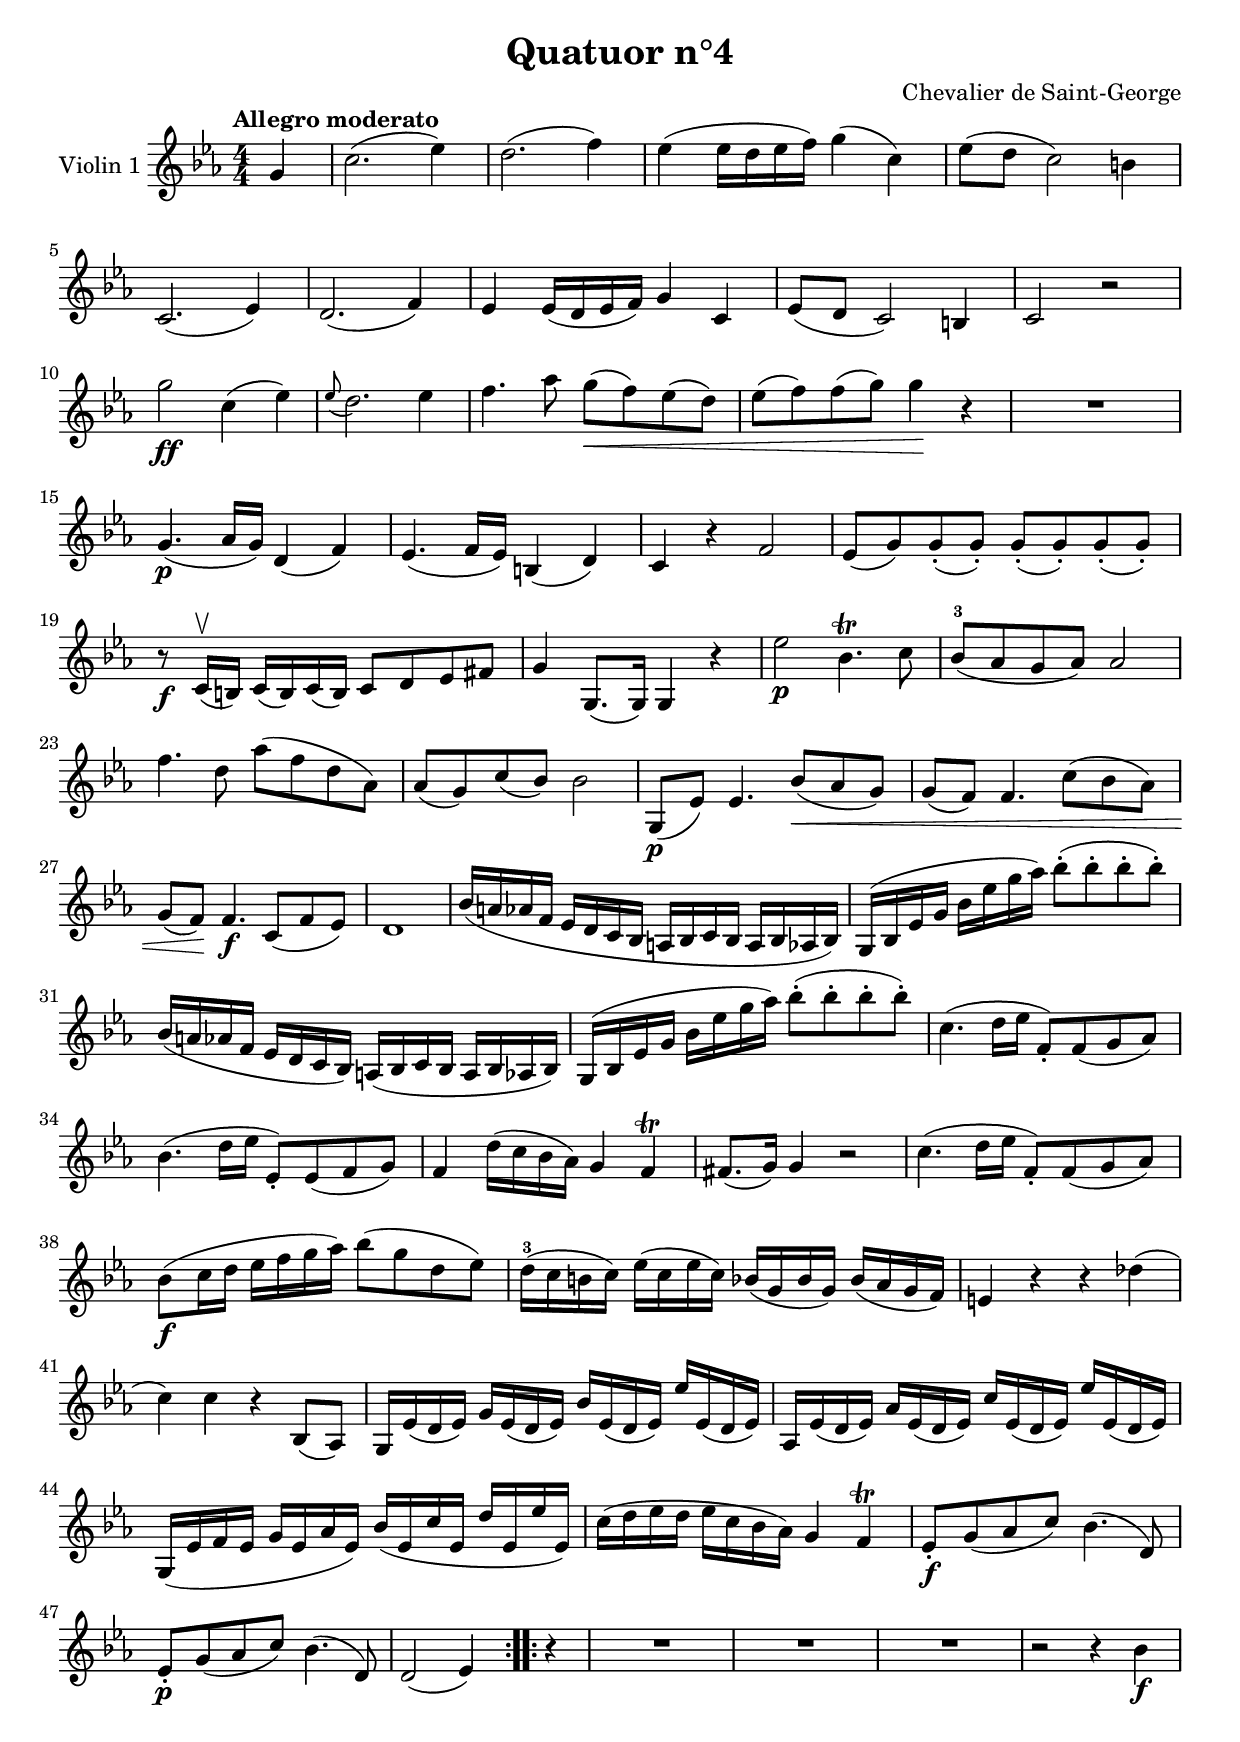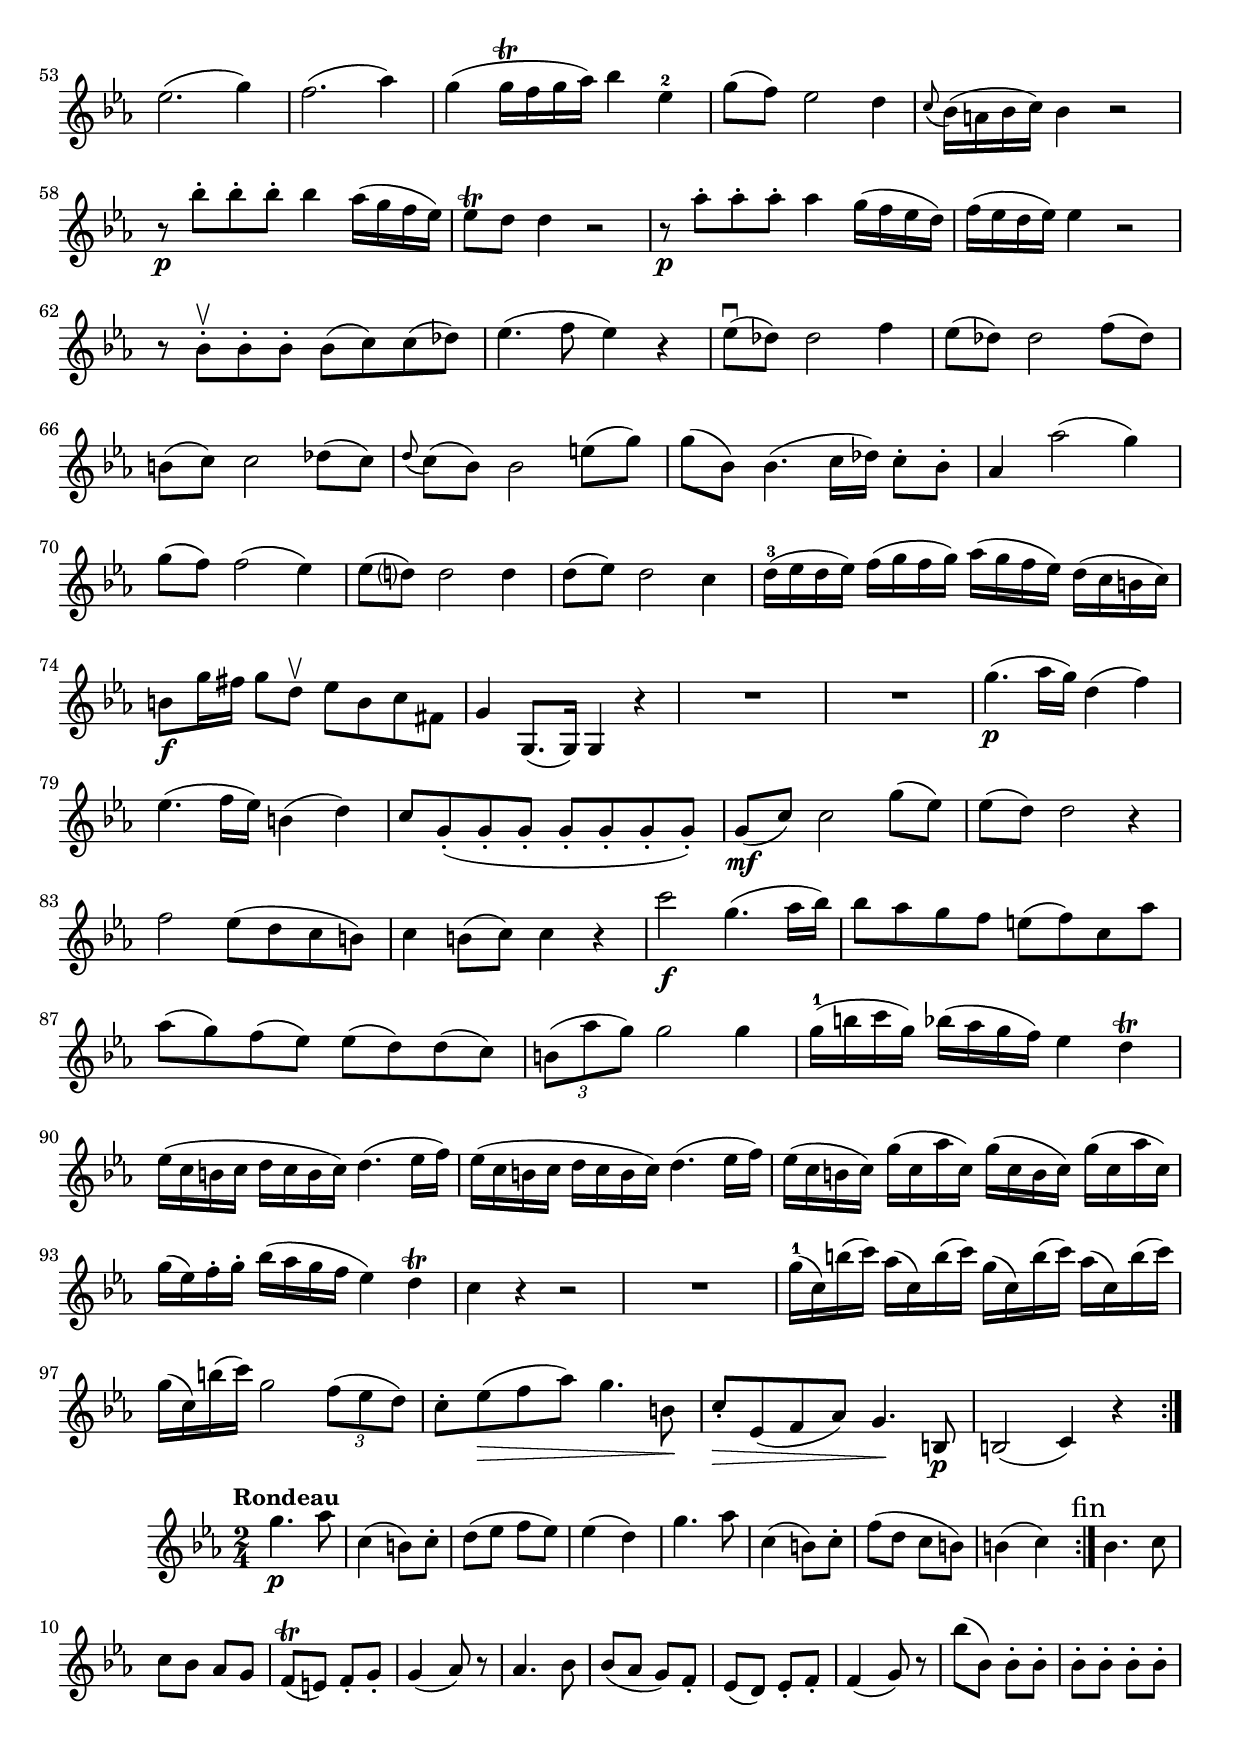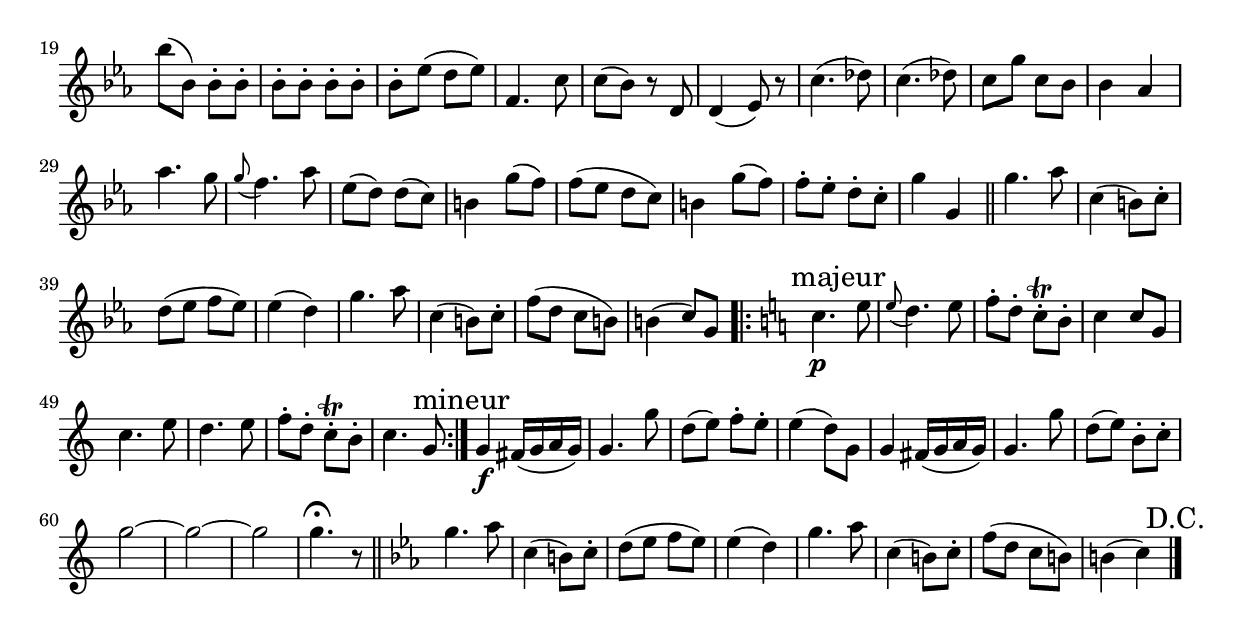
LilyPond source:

\version "2.14.2"

\include "util.ly"
\version "2.14.2"

violinIMI = \relative c'' 
{
  \repeat volta 2 
  {
    \partial 4 g4 | %m0
    c2.( ef4) | %m2
    d2.( f4) | %m3
    ef( ef16 d ef f) g4( c,) | %m4
    ef8( d c2) b4 | %m5
    c,2.( ef4) | %m6
    d2.( f4) | %m7
    ef4 ef16( d ef f) g4 c, | %m8
    ef8( d c2) b4 | %m9
    c2 r | %m10
    g''\ff c,4( ef) | %m11
    \appoggiatura ef8 d2. ef4 | %m12
    f4. af8 g(\< f) ef( d) | %m13
    ef( f) f( g) g4\! r | %m14
    R1 | %m15
    g,4.(\p af16 g) d4( f) | %m16
    ef4.( f16 ef) b4( d) | %m17
    c r f2 | %m18
    ef8( g) g-.( g-.) g-.( g-.) g-.( g-.) | %m19
    r\f c,16(\upbow b) c( b) c( b) c8 d ef fs | %m20
    g4 g,8.( g16) g4 r | %m21
    ef''2\p bf4.\trill c8 | %m22
    bf-3( af g af) af2 | %m23
    f'4. d8 af'( f d af) | %m24
    af( g) c( bf) bf2 | %m25
    g,8(\p ef') ef4. bf'8(\< af g) | %m26
    g( f) f4. c'8( bf af) | %m27
    g( f)\! f4.\f c8( f ef) | %m28
    d1 | %m29
    bf'16( a af f  ef d c bf  a bf c bf  a bf af bf) | %m30
    g( bf ef g  bf ef g af)  bf8-.( bf-. bf-. bf-.) | %m31
    bf,16( a af f  ef d c bf)  a( bf c bf  a bf af bf) | %m32
    g( bf ef g  bf ef g af)  bf8-.( bf-. bf-. bf-.) | %m33
    c,4.( d16 ef f,8-.) f( g af) | %m34
    bf4.( d16 ef ef,8-.) ef( f g) | %m35
    f4 d'16( c bf af) g4 f\trill | %m36
    fs8.( g16) g4 r2 | %m37
    c4.( d16 ef f,8-.) f( g af) | %m38
    bf\f( c16 d ef f g af) bf8( g d ef) | %m39
    d16-3( c b c) ef( c ef c) bf( g bf g)  bf( af g f) | %m40 
    e4 r4 r4 df'( | %m41
    c) c r4 bf,8( af) | %m42
    g16 ef'( d ef)  g ef( d ef)  bf' ef,( d ef)  ef' ef,( d ef) | %m43
    af, ef'( d ef)  af ef( d ef)  c' ef,( d ef)  ef' ef,( d ef) | %m44
    g,( ef' f ef  g ef af ef)  bf'( ef, c' ef, d' ef, ef' ef,) | %m45
    c'( d ef d  ef c bf af) g4 f\trill | %m46
    ef8-.\f g( af c) bf4.( d,8) | %m47
    ef-.\p g( af c) bf4.( d,8) | %m48
    d2( ef4) %m49
  }
  \repeat volta 2
  {
    r |
    R1*3 | %m50 51 52
    r2 r4  bf'\f | %m53
    ef2.( g4) | %m54
    f2.( af4) | %m55
    g( g16\trill f g af) bf4 ef,-2 | %m56
    g8( f) ef2 d4 | %m57
    \appoggiatura c8 bf16( a bf c) bf4 r2 | %m58
    r8\p bf'8-. bf-. bf-. bf4 af16( g f ef) | %m59
    ef8\trill d d4 r2 | %m60
    r8\p af'8-. af-. af-. af4 g16( f ef d) | %m61
    f( ef d ef) ef4 r2 | %m62
    r8 bf-.\upbow bf-. bf-. bf( c) c( df) | %m63
    ef4.( f8 ef4) r | %m64
    ef8\downbow( df) df2 f4 | %m65
    ef8( df) df2 f8( df) | %m66
    b( c) c2 df8( c) | %m67
    \appoggiatura d c( bf) bf2 e8( g) | %m68
    g( bf,) bf4.( c16 df) c8-. bf-. | %m69
    af4 af'2( g4) | %m70
    g8( f) f2( ef4) | %m71
    ef8( d?) d2 d4 | %m72
    d8( ef) d2 c4 | %m73
    d16-3( ef d ef)  f( g f g)  af( g f ef)  d( c b c) | %m74
    b8\f g'16 fs g8 d\upbow ef b c fs, | %m75
    g4 g,8.( g16) g4 r4 | %m76
    R1*2 | %m77 78
    g''4.\p( af16 g) d4( f) | %m79
    ef4.( f16 ef) b4( d) | %m80
    c8 g-.( \repeat unfold 5 {g-.} g-.) | %m81
    g\mf( c) c2 g'8( ef) | %m82
    ef( d) d2 r4 | %m83
    f2 ef8( d c b) | %m84
    c4 b8( c) c4 r4 | %m85
    c'2\f g4.( af16 bf) | %m86
    bf8 af g f  e( f) c af' | %m87
    af( g) f( ef) ef( d) d( c) | %m88
    \times 2/3 {b( af' g)} g2 g4 | %m89
    g16-1( b c g)  bf( af g f) ef4 d\trill | %m90
    ef16( c b c  d c b c) d4.( ef16 f) | %m91
    ef( c b c  d c b c) d4.( ef16 f) | %m92
    ef( c b c) g'( c, af' c,) g'( c, b c) g'( c, af' c,) | %m93
    g'( ef) f-. g-.  bf( af g f ef4) d\trill | %m94
    c r4 r2 | %m95
    R1 | %m96
    g'16-1( c,) b'( c)  af( c,) b'( c) g( c,) b'( c)  af( c,) b'( c) | %m97
    g( c,) b'( c) g2 \times 2/3 {f8( ef d)} | %m98
    c-. ef\>( f af) g4. b,8\! | %m99
    c-.\> ef,( f af) g4.\! b,8\p | %m100
    b2( c4) r | %m101
  }
}

violinIMII = \relative c'''
{
  \repeat volta 2
  {
    g4.\p af8 |
    c,4( b8) c-. |
    d( ef f ef) |
    ef4( d) |
    g4. af8 | %m5
    c,4( b8) c-. |
    f( d c b) |
    b4( c)\mark "fin" |
  }
  bf4. c8 |
  c bf af g | %m10
  f(\trill e) f-. g-. |
  g4( af8) r |
  af4. bf8 |
  bf( af g) f-. |
  ef( d) ef-. f-. | %m15
  f4( g8) r |
  \repeat unfold 2
  { bf'( bf,) bf-. bf-. | bf-. bf-. bf-. bf-. | }
  bf-. ef( d ef) | %m21
  f,4. c'8 |
  c8( bf) r d, |
  d4( ef8) r |
  c'4.( df8) | %m25
  c4.( df8) |
  c g' c, bf |
  bf4 af |
  af'4. g8 |
  \appoggiatura g f4. af8 | %m30
  ef( d) d( c) |
  b4 g'8( f) |
  f( ef d c) |
  b4 g'8( f) |
  f-. ef-. d-. c-. | %m35
  g'4 g, \bar "||" |
  g'4. af8 |
  c,4( b8) c-. |
  d( ef f ef) |
  ef4( d) | %m40
  g4. af8 |
  c,4( b8) c-. |
  f( d c b) |
  b4( c8) g |
  \key c \major
  \repeat volta 2
  {
    \once\override Score.RehearsalMark #'break-align-symbols = #'(key-signature)
    \mark\markup{majeur}
    c4.\p e8 | %m45
    \appoggiatura e d4. e8 |
    f-. d-. c-.\trill b-. |
    c4 c8 g |
    c4. e8 |
    d4. e8 | %m50
    f-. d-. c-.\trill b-. |
    c4. g8 |
  }
  \mark\markup{mineur}
  g4\f fs16( g a g) |
  g4. g'8 |
  d( e) f-. e-. | %m55
  e4( d8) g, |
  g4 fs16( g a g) |
  g4. g'8 |
  d( e) b-. c-. |
  g'2 ~ | %m60
  g ~ |
  g |
  \once \override Script #'Y-offset = #4
  g4.\fermata r8  \bar "||" |
  \key c \minor
  g4. af8 |
  c,4( b8) c-. | %m65
  d( ef f ef) |
  ef4( d) |
  g4. af8 |
  c,4( b8) c-. |
  f( d c b) | %m70
  b4( c)\mark "D.C." \bar "|." |
}


\paper
{
  print-page-number = ##f
}

% 1st mvt
\new Staff
\with {instrumentName = "Violin 1"}
{
  \globalI
  \clef treble
  \violinIMI
}

% 2nd mvt
\new Staff
{
 \globalII
  \clef treble
  \violinIMII
}
